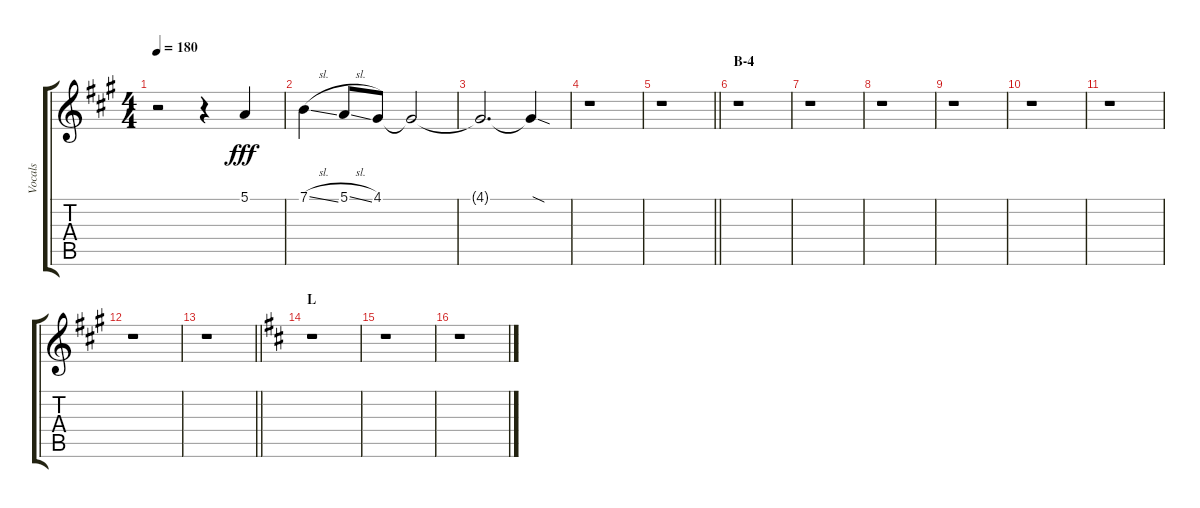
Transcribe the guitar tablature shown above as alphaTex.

\track ("Vocals" "Vocals") {instrument voiceoohs}
\staff {score tabs}
\tuning (E4 B3 G3 D3 A2 E2) {hide}
\ts (4 4)
\tempo 180
\clef g2
\ks a
r.2{dy fff} r.4 5.1.4 |
7.1{sl}.4 5.1{sl}.8 4.1.8 4.1{t}.2 |
4.1{t}.2{d} 4.1{sod t}.4 |
r.1 |
\barLineRight lightlight
r.1 |
\section ("" "B-4")
r.1 |
r.1 |
r.1 |
r.1 |
r.1 |
r.1 |
r.1 |
\barLineRight lightlight
r.1 |
\section ("" "L")
\ks d
r.1 |
r.1 |
r.1
